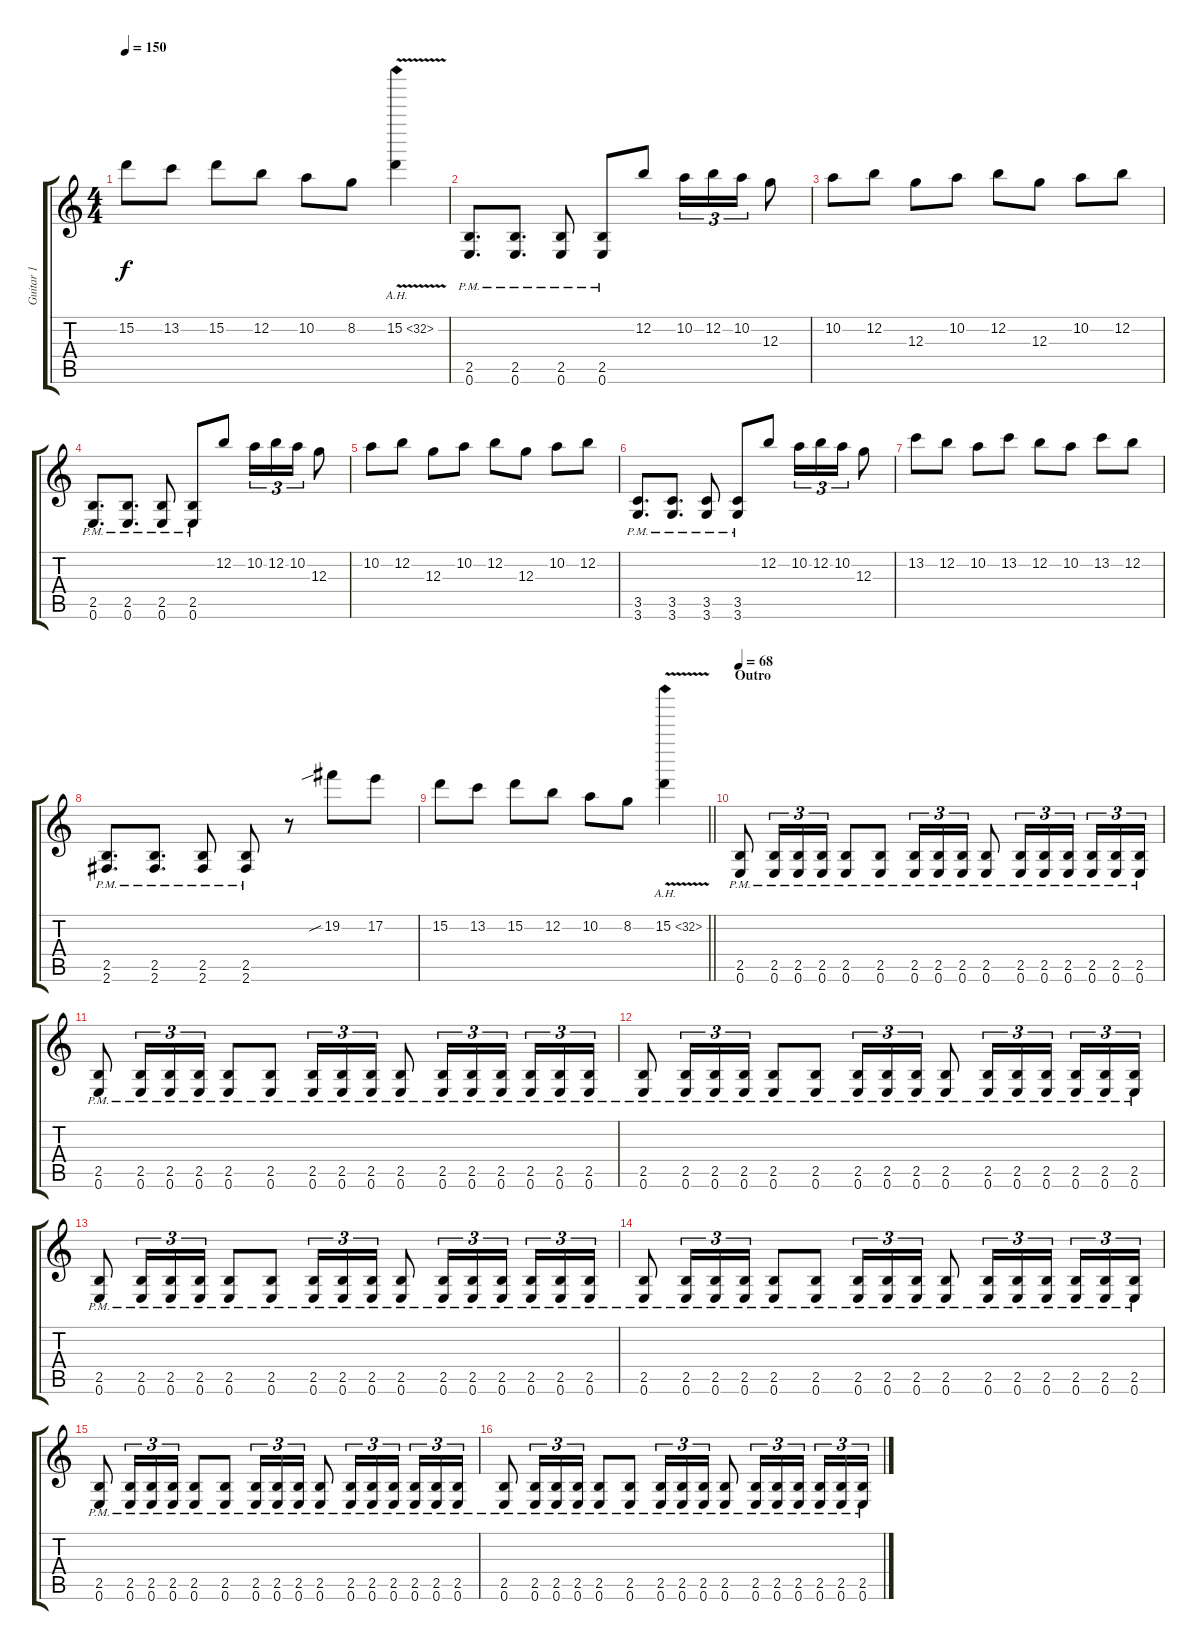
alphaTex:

\track ("Guitar 1" "Guitar 1") {instrument overdrivenguitar}
\staff {score tabs}
\tuning (E4 B3 G3 D3 A2 E2) {hide}
\ts (4 4)
\tempo 150
\clef g2
\ks c
15.2.8{dy f} 13.2.8 15.2.8 12.2.8 10.2.8 8.2.8 15.2{ah 17 v}.4 |
(2.5{pm} 0.6{pm}).8{d} (2.5{pm} 0.6{pm}).8{d} (2.5{pm} 0.6{pm}).8 (2.5{pm} 0.6{pm}).8 12.2.8 10.2.16{tu (3 2)} 12.2.16{tu (3 2)} 10.2.16{tu (3 2)} 12.3.8 |
10.2.8 12.2.8 12.3.8 10.2.8 12.2.8 12.3.8 10.2.8 12.2.8 |
(2.5{pm} 0.6{pm}).8{d} (2.5{pm} 0.6{pm}).8{d} (2.5{pm} 0.6{pm}).8 (2.5{pm} 0.6{pm}).8 12.2.8 10.2.16{tu (3 2)} 12.2.16{tu (3 2)} 10.2.16{tu (3 2)} 12.3.8 |
10.2.8 12.2.8 12.3.8 10.2.8 12.2.8 12.3.8 10.2.8 12.2.8 |
(3.5{pm} 3.6{pm}).8{d} (3.5{pm} 3.6{pm}).8{d} (3.5{pm} 3.6{pm}).8 (3.5{pm} 3.6{pm}).8 12.2.8 10.2.16{tu (3 2)} 12.2.16{tu (3 2)} 10.2.16{tu (3 2)} 12.3.8 |
13.2.8 12.2.8 10.2.8 13.2.8 12.2.8 10.2.8 13.2.8 12.2.8 |
(2.5{pm} 2.6{pm}).8{d} (2.5{pm} 2.6{pm}).8{d} (2.5{pm} 2.6{pm}).8 (2.5{pm} 2.6{pm}).8 r.8 19.2{sib}.8 17.2.8 |
\barLineRight lightlight
15.2.8 13.2.8 15.2.8 12.2.8 10.2.8 8.2.8 15.2{ah 17 v}.4 |
\section ("" "Outro")
\tempo 68
(2.5{pm} 0.6{pm}).8 (2.5{pm} 0.6{pm}).16{tu (3 2)} (2.5{pm} 0.6{pm}).16{tu (3 2)} (2.5{pm} 0.6{pm}).16{tu (3 2)} (2.5{pm} 0.6{pm}).8 (2.5{pm} 0.6{pm}).8 (2.5{pm} 0.6{pm}).16{tu (3 2)} (2.5{pm} 0.6{pm}).16{tu (3 2)} (2.5{pm} 0.6{pm}).16{tu (3 2)} (2.5{pm} 0.6{pm}).8 (2.5{pm} 0.6{pm}).16{tu (3 2)} (2.5{pm} 0.6{pm}).16{tu (3 2)} (2.5{pm} 0.6{pm}).16{tu (3 2) beam splitsecondary} (2.5{pm} 0.6{pm}).16{tu (3 2)} (2.5{pm} 0.6{pm}).16{tu (3 2)} (2.5{pm} 0.6{pm}).16{tu (3 2)} |
(2.5{pm} 0.6{pm}).8 (2.5{pm} 0.6{pm}).16{tu (3 2)} (2.5{pm} 0.6{pm}).16{tu (3 2)} (2.5{pm} 0.6{pm}).16{tu (3 2)} (2.5{pm} 0.6{pm}).8 (2.5{pm} 0.6{pm}).8 (2.5{pm} 0.6{pm}).16{tu (3 2)} (2.5{pm} 0.6{pm}).16{tu (3 2)} (2.5{pm} 0.6{pm}).16{tu (3 2)} (2.5{pm} 0.6{pm}).8 (2.5{pm} 0.6{pm}).16{tu (3 2)} (2.5{pm} 0.6{pm}).16{tu (3 2)} (2.5{pm} 0.6{pm}).16{tu (3 2) beam splitsecondary} (2.5{pm} 0.6{pm}).16{tu (3 2)} (2.5{pm} 0.6{pm}).16{tu (3 2)} (2.5{pm} 0.6{pm}).16{tu (3 2)} |
(2.5{pm} 0.6{pm}).8 (2.5{pm} 0.6{pm}).16{tu (3 2)} (2.5{pm} 0.6{pm}).16{tu (3 2)} (2.5{pm} 0.6{pm}).16{tu (3 2)} (2.5{pm} 0.6{pm}).8 (2.5{pm} 0.6{pm}).8 (2.5{pm} 0.6{pm}).16{tu (3 2)} (2.5{pm} 0.6{pm}).16{tu (3 2)} (2.5{pm} 0.6{pm}).16{tu (3 2)} (2.5{pm} 0.6{pm}).8 (2.5{pm} 0.6{pm}).16{tu (3 2)} (2.5{pm} 0.6{pm}).16{tu (3 2)} (2.5{pm} 0.6{pm}).16{tu (3 2) beam splitsecondary} (2.5{pm} 0.6{pm}).16{tu (3 2)} (2.5{pm} 0.6{pm}).16{tu (3 2)} (2.5{pm} 0.6{pm}).16{tu (3 2)} |
(2.5{pm} 0.6{pm}).8 (2.5{pm} 0.6{pm}).16{tu (3 2)} (2.5{pm} 0.6{pm}).16{tu (3 2)} (2.5{pm} 0.6{pm}).16{tu (3 2)} (2.5{pm} 0.6{pm}).8 (2.5{pm} 0.6{pm}).8 (2.5{pm} 0.6{pm}).16{tu (3 2)} (2.5{pm} 0.6{pm}).16{tu (3 2)} (2.5{pm} 0.6{pm}).16{tu (3 2)} (2.5{pm} 0.6{pm}).8 (2.5{pm} 0.6{pm}).16{tu (3 2)} (2.5{pm} 0.6{pm}).16{tu (3 2)} (2.5{pm} 0.6{pm}).16{tu (3 2) beam splitsecondary} (2.5{pm} 0.6{pm}).16{tu (3 2)} (2.5{pm} 0.6{pm}).16{tu (3 2)} (2.5{pm} 0.6{pm}).16{tu (3 2)} |
(2.5{pm} 0.6{pm}).8 (2.5{pm} 0.6{pm}).16{tu (3 2)} (2.5{pm} 0.6{pm}).16{tu (3 2)} (2.5{pm} 0.6{pm}).16{tu (3 2)} (2.5{pm} 0.6{pm}).8 (2.5{pm} 0.6{pm}).8 (2.5{pm} 0.6{pm}).16{tu (3 2)} (2.5{pm} 0.6{pm}).16{tu (3 2)} (2.5{pm} 0.6{pm}).16{tu (3 2)} (2.5{pm} 0.6{pm}).8 (2.5{pm} 0.6{pm}).16{tu (3 2)} (2.5{pm} 0.6{pm}).16{tu (3 2)} (2.5{pm} 0.6{pm}).16{tu (3 2) beam splitsecondary} (2.5{pm} 0.6{pm}).16{tu (3 2)} (2.5{pm} 0.6{pm}).16{tu (3 2)} (2.5{pm} 0.6{pm}).16{tu (3 2)} |
(2.5{pm} 0.6{pm}).8 (2.5{pm} 0.6{pm}).16{tu (3 2)} (2.5{pm} 0.6{pm}).16{tu (3 2)} (2.5{pm} 0.6{pm}).16{tu (3 2)} (2.5{pm} 0.6{pm}).8 (2.5{pm} 0.6{pm}).8 (2.5{pm} 0.6{pm}).16{tu (3 2)} (2.5{pm} 0.6{pm}).16{tu (3 2)} (2.5{pm} 0.6{pm}).16{tu (3 2)} (2.5{pm} 0.6{pm}).8 (2.5{pm} 0.6{pm}).16{tu (3 2)} (2.5{pm} 0.6{pm}).16{tu (3 2)} (2.5{pm} 0.6{pm}).16{tu (3 2) beam splitsecondary} (2.5{pm} 0.6{pm}).16{tu (3 2)} (2.5{pm} 0.6{pm}).16{tu (3 2)} (2.5{pm} 0.6{pm}).16{tu (3 2)} |
(2.5{pm} 0.6{pm}).8 (2.5{pm} 0.6{pm}).16{tu (3 2)} (2.5{pm} 0.6{pm}).16{tu (3 2)} (2.5{pm} 0.6{pm}).16{tu (3 2)} (2.5{pm} 0.6{pm}).8 (2.5{pm} 0.6{pm}).8 (2.5{pm} 0.6{pm}).16{tu (3 2)} (2.5{pm} 0.6{pm}).16{tu (3 2)} (2.5{pm} 0.6{pm}).16{tu (3 2)} (2.5{pm} 0.6{pm}).8 (2.5{pm} 0.6{pm}).16{tu (3 2)} (2.5{pm} 0.6{pm}).16{tu (3 2)} (2.5{pm} 0.6{pm}).16{tu (3 2) beam splitsecondary} (2.5{pm} 0.6{pm}).16{tu (3 2)} (2.5{pm} 0.6{pm}).16{tu (3 2)} (2.5{pm} 0.6{pm}).16{tu (3 2)}
